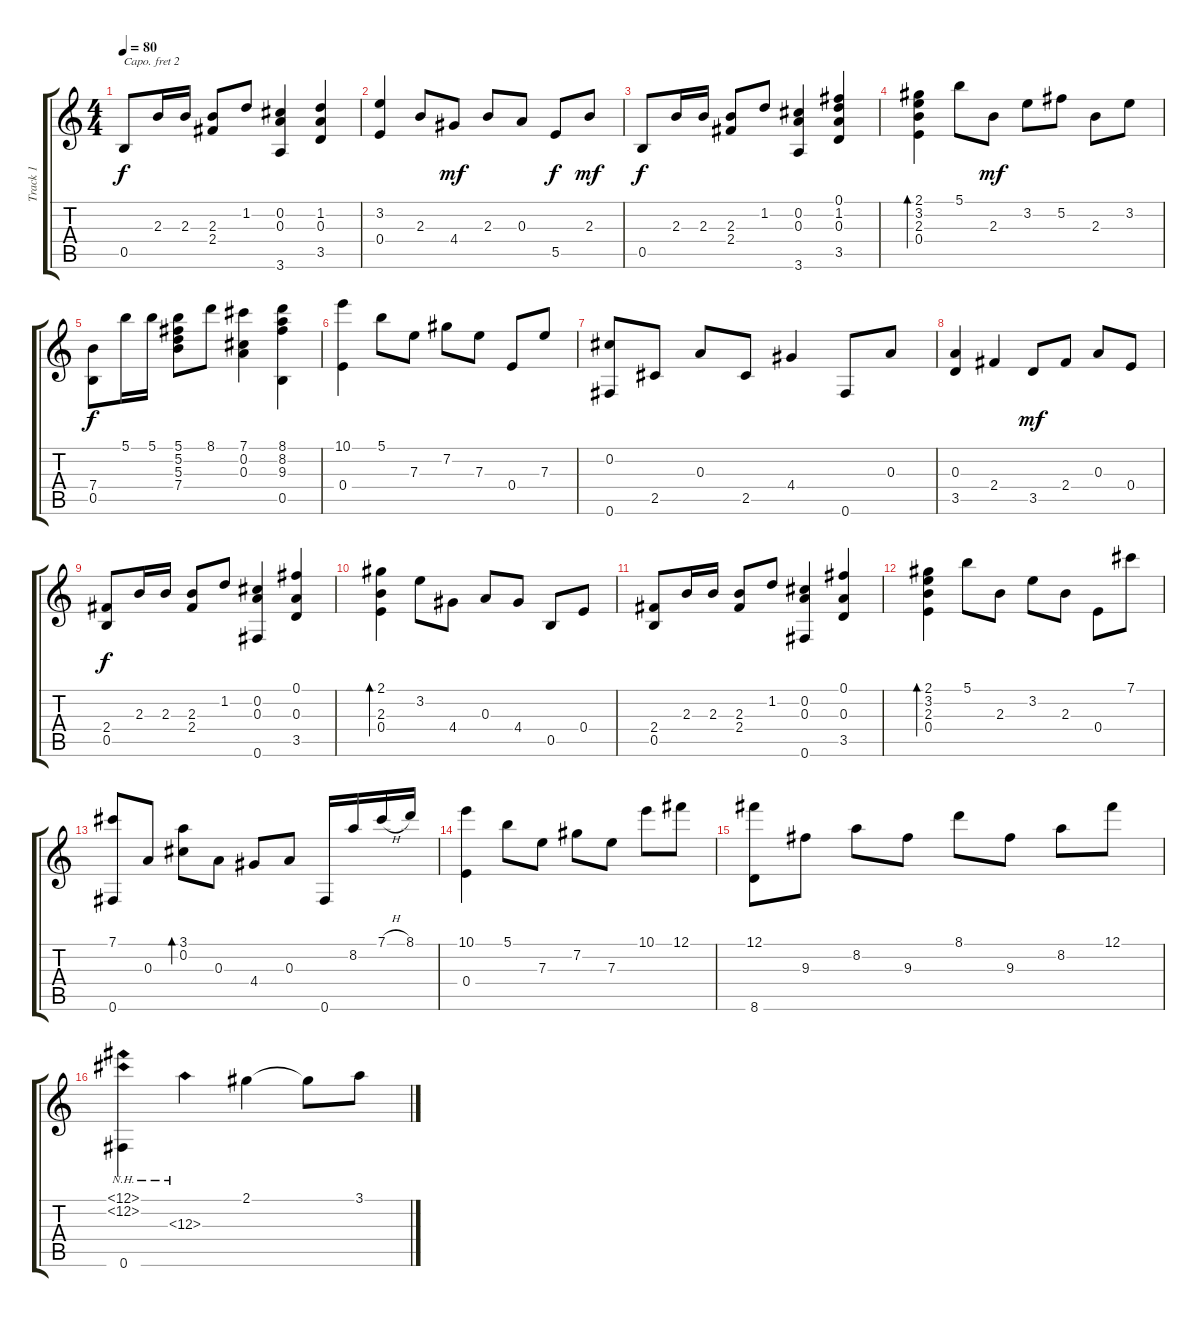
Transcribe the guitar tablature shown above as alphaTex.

\track ("Track 1" "Track 1") {instrument acousticguitarsteel}
\staff {score tabs}
\capo 2
\tuning (E4 B3 G3 D3 A2 E2) {hide}
\ts (4 4)
\tempo 80
\clef g2
\ks c
0.5.8{dy f} 2.3.16 2.3.16 (2.3 2.4).8 1.2.8 (0.2 0.3 3.6).4 (1.2 0.3 3.5).4 |
(3.2 0.4).4 2.3.8 4.4.8{dy mf} 2.3.8 0.3.8 5.5.8{dy f} 2.3.8{dy mf} |
0.5.8{dy f} 2.3.16 2.3.16 (2.3 2.4).8 1.2.8 (0.2 0.3 3.6).4 (0.1 1.2 0.3 3.5).4 |
(2.1 3.2 2.3 0.4).4{bd 60} 5.1.8 2.3.8{dy mf} 3.2.8 5.2.8 2.3.8 3.2.8 |
(7.4 0.5).8{dy f} 5.1.16 5.1.16 (5.1 5.2 5.3 7.4).8 8.1.8 (7.1 0.2 0.3).4 (8.1 8.2 9.3 0.5).4 |
(10.1 0.4).4 5.1.8 7.3.8 7.2.8 7.3.8 0.4.8 7.3.8 |
(0.2 0.6).8 2.5.8 0.3.8 2.5.8 4.4.4 0.6.8 0.3.8 |
(0.3 3.5).4 2.4.4 3.5.8{dy mf} 2.4.8 0.3.8 0.4.8 |
(2.4 0.5).8{dy f} 2.3.16 2.3.16 (2.3 2.4).8 1.2.8 (0.2 0.3 0.6).4 (0.1 0.3 3.5).4 |
(2.1 2.3 0.4).4{bd 60} 3.2.8 4.4.8 0.3.8 4.4.8 0.5.8 0.4.8 |
(2.4 0.5).8 2.3.16 2.3.16 (2.3 2.4).8 1.2.8 (0.2 0.3 0.6).4 (0.1 0.3 3.5).4 |
(2.1 3.2 2.3 0.4).4{bd 60} 5.1.8 2.3.8 3.2.8 2.3.8 0.4.8 7.1.8 |
(7.1 0.6).8 0.3.8 (3.1 0.2).8{bd 60} 0.3.8 4.4.8 0.3.8 0.6.16 8.2.16 7.1{h}.16 8.1.16 |
(10.1 0.4).4 5.1.8 7.3.8 7.2.8 7.3.8 10.1.8 12.1.8 |
(12.1 8.6).8 9.3.8 8.2.8 9.3.8 8.1.8 9.3.8 8.2.8 12.1.8 |
(12.1{nh} 12.2{nh} 0.6).4 12.3{nh}.4 2.1.4 2.1{t}.8 3.1.8
